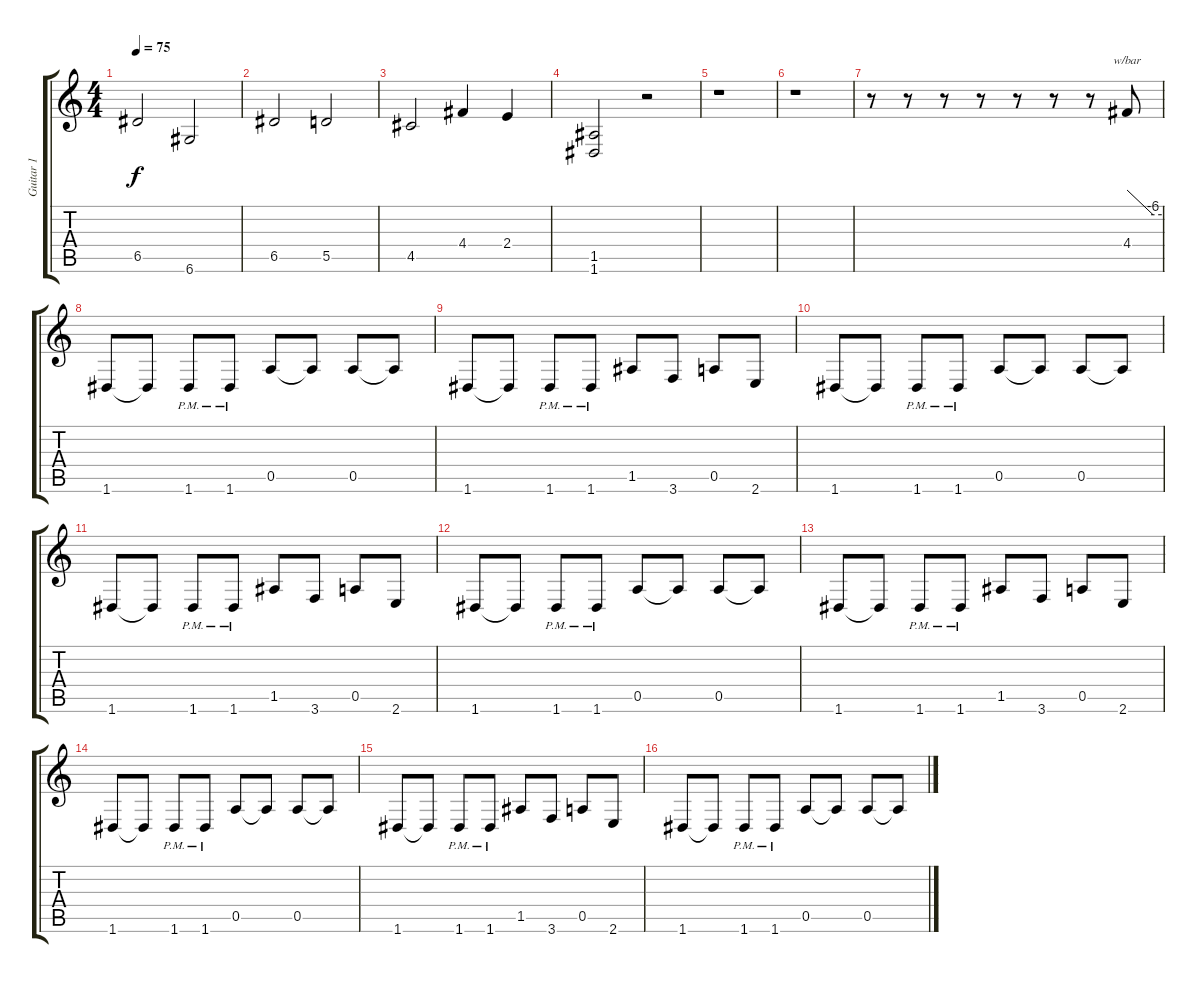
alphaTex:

\track ("Guitar 1" "Guitar 1") {instrument distortionguitar}
\staff {score tabs}
\tuning (E4 B3 G3 D3 A2 D2) {hide}
\ts (4 4)
\tempo 75
\clef g2
\ks c
6.5.2{dy f} 6.6.2 |
6.5.2 5.5.2 |
4.5.2 4.4.4 2.4.4 |
(1.5 1.6).2 r.2 |
r.1 |
r.1 |
r.8 r.8 r.8 r.8 r.8 r.8 r.8 4.4.8{tbe (custom default 0 0 45 -24 60 -24)} |
1.6.8 1.6{t}.8 1.6{pm}.8 1.6{pm}.8 0.5.8 0.5{t}.8 0.5.8 0.5{t}.8 |
1.6.8 1.6{t}.8 1.6{pm}.8 1.6{pm}.8 1.5.8 3.6.8 0.5.8 2.6.8 |
1.6.8 1.6{t}.8 1.6{pm}.8 1.6{pm}.8 0.5.8 0.5{t}.8 0.5.8 0.5{t}.8 |
1.6.8 1.6{t}.8 1.6{pm}.8 1.6{pm}.8 1.5.8 3.6.8 0.5.8 2.6.8 |
1.6.8 1.6{t}.8 1.6{pm}.8 1.6{pm}.8 0.5.8 0.5{t}.8 0.5.8 0.5{t}.8 |
1.6.8 1.6{t}.8 1.6{pm}.8 1.6{pm}.8 1.5.8 3.6.8 0.5.8 2.6.8 |
1.6.8 1.6{t}.8 1.6{pm}.8 1.6{pm}.8 0.5.8 0.5{t}.8 0.5.8 0.5{t}.8 |
1.6.8 1.6{t}.8 1.6{pm}.8 1.6{pm}.8 1.5.8 3.6.8 0.5.8 2.6.8 |
1.6.8 1.6{t}.8 1.6{pm}.8 1.6{pm}.8 0.5.8 0.5{t}.8 0.5.8 0.5{t}.8
